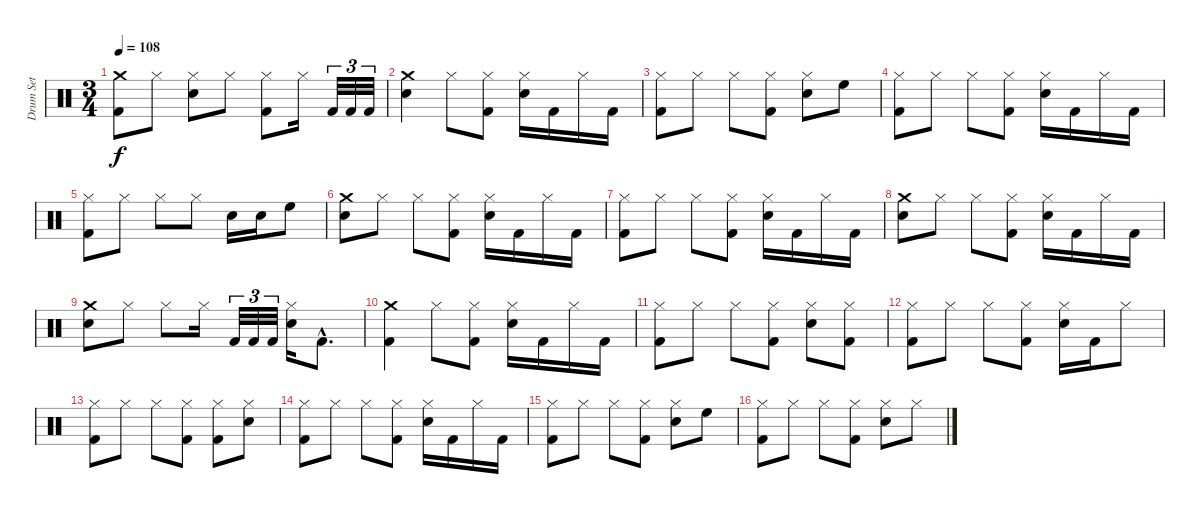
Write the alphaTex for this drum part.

\track ("Drum Set" "Drum Set") {instrument percussion}
\staff {score}
\articulation defaults
\ts (3 4)
\tempo 108
\clef neutral
\ks c
("Crash medium (hit)" "Kick (hit) 2").8{dy f} "Hi-Hat (closed)".8 ("Hi-Hat (closed)" "Snare (hit) 2").8 "Hi-Hat (closed)".8 ("Hi-Hat (closed)" "Kick (hit) 2").8 "Hi-Hat (closed)".16 "Kick (hit) 2".32{tu (3 2)} "Kick (hit) 2".32{tu (3 2)} "Kick (hit) 2".32{tu (3 2)} |
("Crash medium (hit)" "Snare (hit) 2").4 "Hi-Hat (closed)".8 ("Hi-Hat (closed)" "Kick (hit) 2").8 ("Hi-Hat (closed)" "Snare (hit) 2").16 "Kick (hit) 2".16 "Hi-Hat (closed)".16 "Kick (hit) 2".16 |
("Hi-Hat (closed)" "Kick (hit) 2").8 "Hi-Hat (closed)".8 "Hi-Hat (closed)".8 ("Hi-Hat (closed)" "Kick (hit) 2").8 ("Hi-Hat (closed)" "Snare (hit) 2").8 "High Floor Tom (hit)".8 |
("Hi-Hat (closed)" "Kick (hit) 2").8 "Hi-Hat (closed)".8 "Hi-Hat (closed)".8 ("Hi-Hat (closed)" "Kick (hit) 2").8 ("Hi-Hat (closed)" "Snare (hit) 2").16 "Kick (hit) 2".16 "Hi-Hat (closed)".16 "Kick (hit) 2".16 |
("Hi-Hat (closed)" "Kick (hit) 2").8 "Hi-Hat (closed)".8 "Hi-Hat (closed)".8 "Hi-Hat (closed)".8 "Snare (hit) 2".16 "Snare (hit) 2".16 "High Floor Tom (hit)".8 |
("Crash medium (hit)" "Snare (hit) 2").8 "Hi-Hat (closed)".8 "Hi-Hat (closed)".8 ("Hi-Hat (closed)" "Kick (hit) 2").8 ("Hi-Hat (closed)" "Snare (hit) 2").16 "Kick (hit) 2".16 "Hi-Hat (closed)".16 "Kick (hit) 2".16 |
("Hi-Hat (closed)" "Kick (hit) 2").8 "Hi-Hat (closed)".8 "Hi-Hat (closed)".8 ("Hi-Hat (closed)" "Kick (hit) 2").8 ("Hi-Hat (closed)" "Snare (hit) 2").16 "Kick (hit) 2".16 "Hi-Hat (closed)".16 "Kick (hit) 2".16 |
("Crash medium (hit)" "Snare (hit) 2").8 "Hi-Hat (closed)".8 "Hi-Hat (closed)".8 ("Hi-Hat (closed)" "Kick (hit) 2").8 ("Hi-Hat (closed)" "Snare (hit) 2").16 "Kick (hit) 2".16 "Hi-Hat (closed)".16 "Kick (hit) 2".16 |
("Crash medium (hit)" "Snare (hit) 2").8 "Hi-Hat (closed)".8 "Hi-Hat (closed)".8 "Hi-Hat (closed)".16 "Kick (hit) 2".32{tu (3 2)} "Kick (hit) 2".32{tu (3 2)} "Kick (hit) 2".32{tu (3 2)} ("Hi-Hat (closed)" "Snare (hit) 2").16 "Kick (hit) 2"{hac}.8{d} |
("Crash medium (hit)" "Kick (hit) 2").4 "Hi-Hat (closed)".8 ("Hi-Hat (closed)" "Kick (hit) 2").8 ("Hi-Hat (closed)" "Snare (hit) 2").16 "Kick (hit) 2".16 "Hi-Hat (closed)".16 "Kick (hit) 2".16 |
("Hi-Hat (closed)" "Kick (hit) 2").8 "Hi-Hat (closed)".8 "Hi-Hat (closed)".8 ("Hi-Hat (closed)" "Kick (hit) 2").8 ("Hi-Hat (closed)" "Snare (hit) 2").8 ("Hi-Hat (closed)" "Kick (hit) 2").8 |
("Hi-Hat (closed)" "Kick (hit) 2").8 "Hi-Hat (closed)".8 "Hi-Hat (closed)".8 ("Hi-Hat (closed)" "Kick (hit) 2").8 ("Hi-Hat (closed)" "Snare (hit) 2").16 "Kick (hit) 2".16 "Hi-Hat (closed)".8 |
("Hi-Hat (closed)" "Kick (hit) 2").8 "Hi-Hat (closed)".8 "Hi-Hat (closed)".8 ("Hi-Hat (closed)" "Kick (hit) 2").8 ("Hi-Hat (closed)" "Kick (hit) 2").8 ("Hi-Hat (closed)" "Snare (hit) 2").8 |
("Hi-Hat (closed)" "Kick (hit) 2").8 "Hi-Hat (closed)".8 "Hi-Hat (closed)".8 ("Hi-Hat (closed)" "Kick (hit) 2").8 ("Hi-Hat (closed)" "Snare (hit) 2").16 "Kick (hit) 2".16 "Hi-Hat (closed)".16 "Kick (hit) 2".16 |
("Hi-Hat (closed)" "Kick (hit) 2").8 "Hi-Hat (closed)".8 "Hi-Hat (closed)".8 ("Hi-Hat (closed)" "Kick (hit) 2").8 ("Hi-Hat (closed)" "Snare (hit) 2").8 "High Floor Tom (hit)".8 |
("Hi-Hat (closed)" "Kick (hit) 2").8 "Hi-Hat (closed)".8 "Hi-Hat (closed)".8 ("Hi-Hat (closed)" "Kick (hit) 2").8 ("Hi-Hat (closed)" "Snare (hit) 2").8 "Hi-Hat (closed)".8
